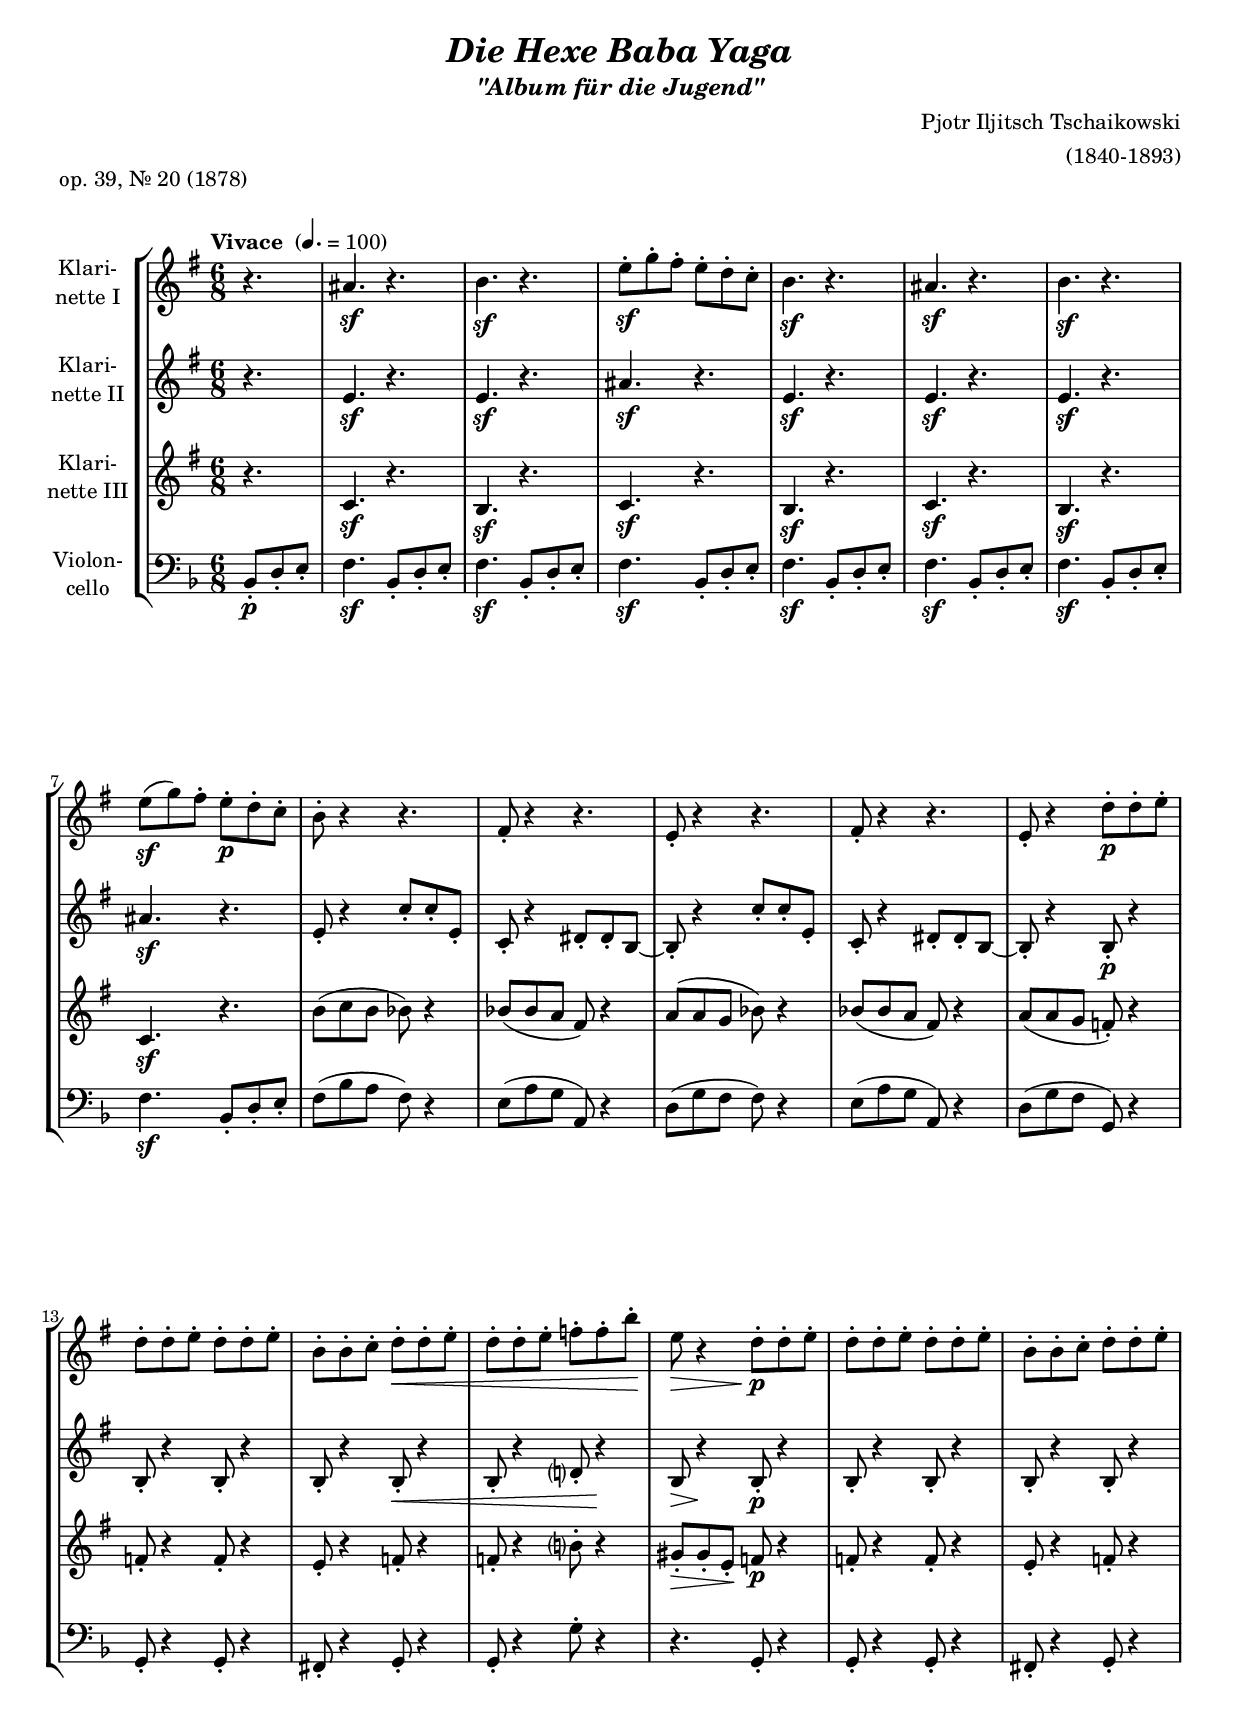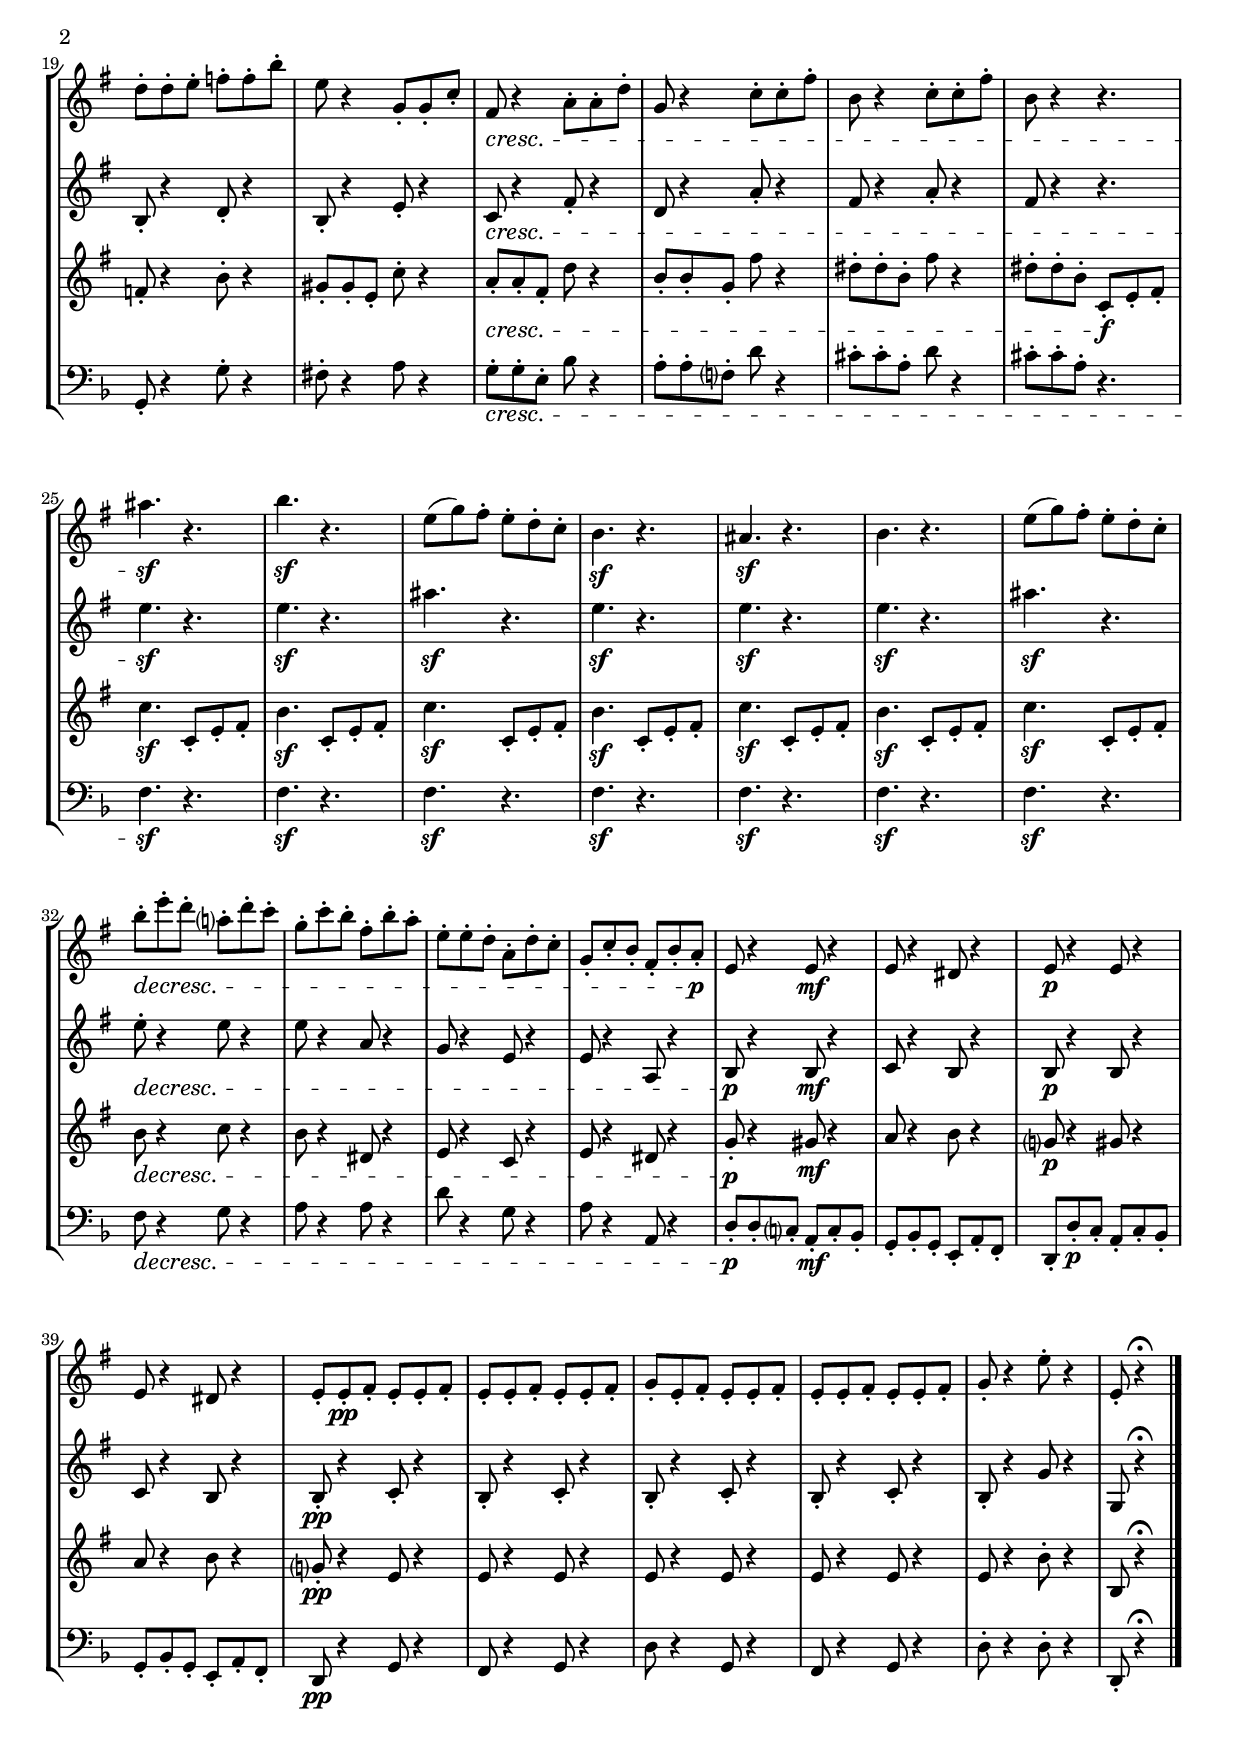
\version "2.18.2"
\include "deutsch.ly"
  
#(set-global-staff-size 18.5)

\header {
  title       = \markup \bold \italic "Die Hexe Baba Yaga"
  subtitle    = \markup \italic "\"Album für die Jugend\""
  composer    = "Pjotr Iljitsch Tschaikowski"
  arranger    = "(1840-1893)"
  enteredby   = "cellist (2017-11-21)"
  piece       = "op. 39, Nr. 20 (1878)"
}

voiceconsts = {
  \key g \major
  \time 6/8
  \clef "treble"
% \numericTimeSignature
  \compressFullBarRests
  % Set default beaming for all staves
%  \set Timing.beamExceptions = #'()
%  \set Timing.baseMoment     = #(ly:make-moment 1 4)
%  \set Timing.beatStructure  = #'(1 1 1)
  \tempo "Vivace " 4.=100
}

mifl = "flute"
%mist = "string ensemble 1"
mist = "clarinet"
%milo = "electric bass (pick)"
%milo = "electric bass (finger)"
milo = "cello"

va = \relative c'' {
  \voiceconsts

  \partial 4. r4.
  ais\sf r
  h\sf r
  e8-.\sf g-. fis-. e-. d-. c-.
  h4.\sf r
  ais\sf r

  h\sf r
  e8(\sf g) fis-. e-.\p d-. c-.
  h-. r4 r4.
  fis8-. r4 r4.
  e8-. r4 r4.

  fis8-. r4 r4.
  e8-. r4 d'8-.\p d-. e-.
  d-. d-. e-. d-. d-. e-.
  h-. h-. c-. d-.\< d-. e-.
  d-. d-. e-. f-. f-. h-.\!

  e,\> r4 d8-.\!\p d-. e-.
  d-. d-. e-. d-. d-. e-.
  h-. h-. c-. d-. d-. e-.
  d-. d-. e-. f-. f-. h-.
  e, r4 g,8-. g-. c-.

  fis,\cresc r4 a8-. a-. d-.
  g, r4 c8-. c-. fis-.
  h, r4 c8-. c-. fis-.
  h, r4 r4.
  ais'\sf r

  h\sf r
  e,8( g) fis-. e-. d-. c-.
  h4.\sf r
  ais\sf r
  h r
  e8( g) fis-. e-. d-. c-.

  h'-.\decresc e-. d-. a?-. d-. c-.
  g-. c-. h-. fis-. h-. a-.
  e-. e-. d-. a-. d-. c-.
  g-. c-. h-. fis-. h-. a-.\p
  e r4 e8\mf r4

  e8 r4 dis8 r4
  e8\p r4 e8 r4
  e8 r4 dis8 r4
  e8-. e-.\pp fis-. e-. e-. fis-.
  e-. e-. fis-. e-. e-. fis-.

  g-. e-. fis-. e-. e-. fis-.
  e-. e-. fis-. e-. e-. fis-.
  g-. r4 e'8-. r4
  e,8-. r4\fermata \bar "|."
}

vb = \relative c' {
  \voiceconsts

  \partial 4. r4.
  e\sf r
  e\sf r
  ais\sf r
  e\sf r
  e\sf r

  e\sf r
  ais\sf r
  e8-. r4 c'8-. c-. e,-.
  c8-. r4 dis8-. dis-. h~
  h-. r4 c'8-. c-. e,-.

  c-. r4 dis8-. dis-. h~
  h-. r4 h8-.\p r4
  h8-. r4 h8-. r4
  h8-. r4 h8-.\< r4
  h8-. r4 d?8-. r4\!

  h8\> r4\! h8-.\p r4
  h8-. r4 h8-. r4
  h8-. r4 h8-. r4
  h8-. r4 d8-. r4
  h8-. r4 e8-. r4

  c8\cresc r4 fis8-. r4
  d8 r4 a'8-. r4
  fis8 r4 a8-. r4
  fis8 r4 r4.
  e'\sf r

  e\sf r
  ais\sf r
  e\sf r
  e\sf r
  e\sf r
  ais\sf r

  e8-.\decresc r4 e8 r4
  e8 r4 a,8 r4
  g8 r4 e8 r4
  e8 r4 a,8 r4
  h8\p r4 h8\mf r4

  c8 r4 h8 r4
  h8\p r4 h8 r4
  c8 r4 h8 r4
  h8-.\pp r4 c8-. r4
  h8-. r4 c8-. r4

  h8-. r4 c8-. r4
  h8-. r4 c8-. r4
  h8-. r4 g'8 r4
  g,8 r4\fermata \bar "|."
}

vc = \relative c' {
  \voiceconsts

  \partial 4. r4.
  c\sf r
  h\sf r
  c\sf r
  h\sf r
  c\sf r

  h\sf r
  c\sf r
  h'8( c h b) r4
  b8( b a fis) r4
  a8( a g b) r4

  b8( b a fis) r4
  a8( a g f)-. r4
  f8-. r4 f8-. r4
  e8-. r4 f8-. r4
  f8-. r4 h?8-. r4

  gis8-.\> gis-. e-.\! f\p r4
  f8-. r4 f8-. r4
  e8-. r4 f8-. r4
  f8-. r4 h8-. r4
  gis8-. gis-. e-. c'-. r4

  a8-.\cresc a-. fis-. d' r4
  h8-. h-. g-. fis' r4
  dis8-. dis-. h-. fis' r4
  dis8-. dis-. h-. c,-.\f e-. fis-.
  c'4.\sf c,8-. e-. fis-.

  h4.\sf c,8-. e-. fis-.
  c'4.\sf c,8-. e-. fis-.
  h4.\sf c,8-. e-. fis-.
  c'4.\sf c,8-. e-. fis-.
  h4.\sf c,8-. e-. fis-.
  c'4.\sf c,8-. e-. fis-.

  h\decresc r4 c8 r4
  h8 r4 dis,8 r4
  e8 r4 c8 r4
  e8 r4 dis8 r4
  g8-.\p r4 gis8\mf r4

  a8 r4 h8 r4
  g?8\p r4 gis8 r4
  a8 r4 h8 r4
  g?8-.\pp r4 e8 r4
  e8 r4 e8 r4

  e8 r4 e8 r4
  e8 r4 e8 r4
  e8 r4 h'8-. r4
  h,8 r4\fermata \bar "|."
}

vd = \relative c {
  \voiceconsts
  \clef "bass"

  \partial 4. c8-.\p e-. fis-.
  g4.\sf c,8-. e-. fis-.
  g4.\sf c,8-. e-. fis-.
  g4.\sf c,8-. e-. fis-.
  g4.\sf c,8-. e-. fis-.
  g4.\sf c,8-. e-. fis-.
  
  g4.\sf c,8-. e-. fis-.
  g4.\sf c,8-. e-. fis-.
  g( c h g) r4
  fis8( h a h,) r4
  e8( a g g) r4

  fis8( h a h,) r4
  e8( a g a,) r4
  a8-. r4 a8-. r4
  gis8-. r4 a8-. r4
  a8-. r4 a'8-. r4

  r4. a,8-. r4
  a8-. r4 a8-. r4
  gis8-. r4 a8-. r4
  a8-. r4 a'8-. r4
  gis8-. r4 h8 r4

  a8-.\cresc a-. fis-. c' r4
  h8-. h-. g?-. e' r4
  dis8-. dis-. h-. e r4
  dis8-. dis-. h-. r4.
  g\sf r

  g\sf r
  g\sf r
  g\sf r
  g\sf r
  g\sf r
  g\sf r

  g8\decresc r4 a8 r4
  h8 r4 h8 r4
  e8 r4 a,8 r4
  h8 r4 h,8 r4
  e8-.\p e-. d?-.  h-.\mf d-. c-.

  a-. c-. a-. fis-. h-. g-.
  e-. e'-.\p d-. h-. d-. c-.
  a-. c-. a-. fis-. h-. g-.
  e\pp r4 a8 r4
  g8 r4 a8 r4

  e'8 r4 a,8 r4
  g8 r4 a8 r4
  e'8-. r4 e8-. r4
  e,8-. r4\fermata \bar "|."
}


music = \new StaffGroup <<
      \new Staff {
	\set Staff.midiInstrument = \mist
	\set Staff.instrumentName = \markup \center-column { "Klari-" "nette I" }
	\transpose g g { \va }
      }

      \new Staff {
	\set Staff.midiInstrument = \mist
	\set Staff.instrumentName = \markup \center-column { "Klari-" "nette II" }
	\transpose g g { \vb }
      }

      \new Staff {
	\set Staff.midiInstrument = \mist
	\set Staff.instrumentName = \markup \center-column { "Klari-" "nette III" }
	\transpose g g { \vc }
      }

      \new Staff {
	\set Staff.midiInstrument = \milo
	\set Staff.instrumentName = \markup \center-column { "Violon-" "cello" }
	\transpose g f { \vd }
      }
>>

\book {
  \score {
    \music
    \layout {}
  }

  \score {
    \unfoldRepeats \music

    \midi {
      \context {
        \Score
      }
    }
  }
}
